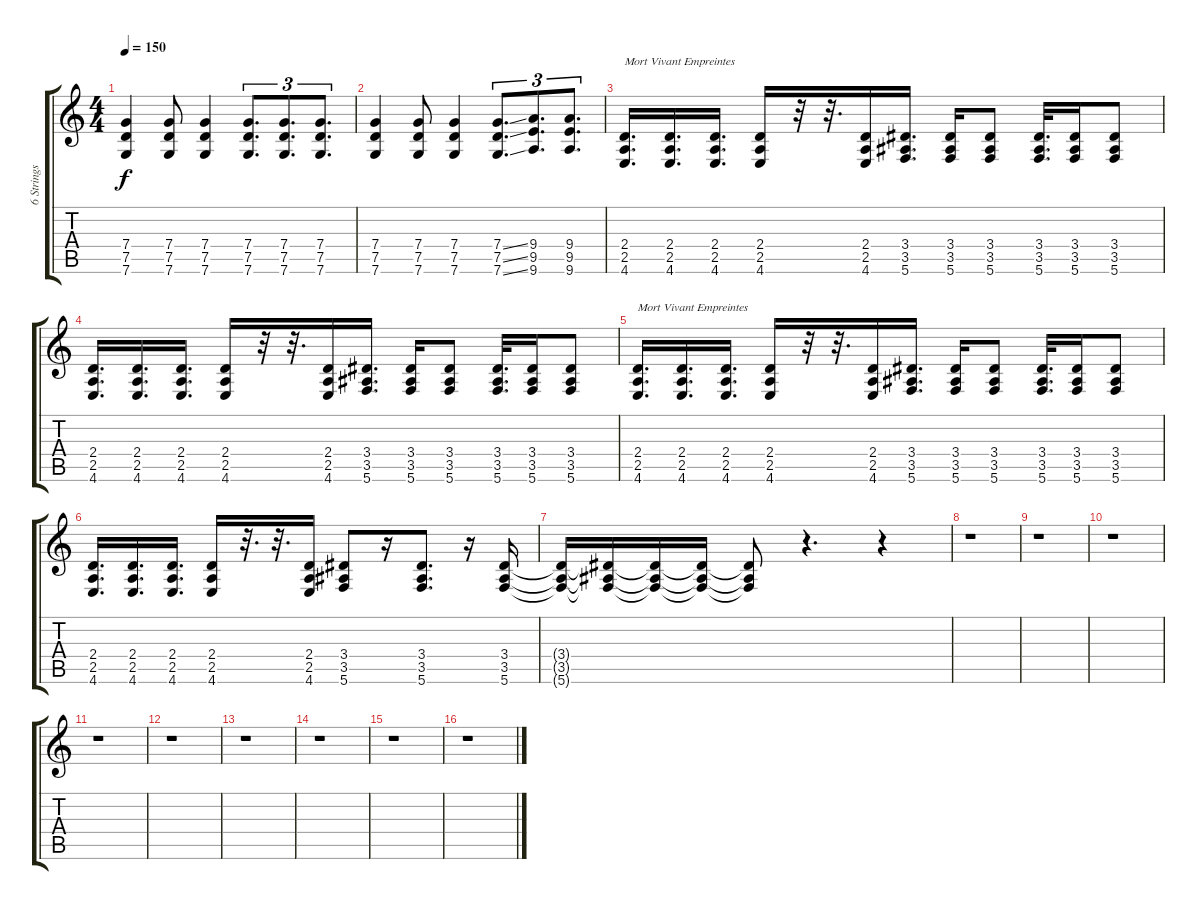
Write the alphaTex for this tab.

\track ("6 Strings Guitar Dropped C Tuning" "6 Strings ") {instrument distortionguitar}
\staff {score tabs}
\tuning (D4 A3 F3 C3 G2 C2) {hide}
\ts (4 4)
\tempo 150
\clef g2
\ks c
(7.4 7.5 7.6).4{dy f} (7.4 7.5 7.6).8 (7.4 7.5 7.6).4 (7.4 7.5 7.6).8{d tu (3 2)} (7.4 7.5 7.6).8{d tu (3 2)} (7.4 7.5 7.6).8{d tu (3 2)} |
(7.4 7.5 7.6).4 (7.4 7.5 7.6).8 (7.4 7.5 7.6).4 (7.4{ss} 7.5{ss} 7.6{ss}).8{d tu (3 2)} (9.4 9.5 9.6).8{d tu (3 2)} (9.4 9.5 9.6).8{d tu (3 2)} |
(2.4 2.5 4.6).16{d txt "Mort Vivant Empreintes"} (2.4 2.5 4.6).16{d} (2.4 2.5 4.6).16{d} (2.4 2.5 4.6).16 r.32 r.32{d} (2.4 2.5 4.6).16 (3.4 3.5 5.6).16{d} (3.4 3.5 5.6).16 (3.4 3.5 5.6).8 (3.4 3.5 5.6).32{d} (3.4 3.5 5.6).16 (3.4 3.5 5.6).8 |
(2.4 2.5 4.6).16{d} (2.4 2.5 4.6).16{d} (2.4 2.5 4.6).16{d} (2.4 2.5 4.6).16 r.32 r.32{d} (2.4 2.5 4.6).16 (3.4 3.5 5.6).16{d} (3.4 3.5 5.6).16 (3.4 3.5 5.6).8 (3.4 3.5 5.6).32{d} (3.4 3.5 5.6).16 (3.4 3.5 5.6).8 |
(2.4 2.5 4.6).16{d txt "Mort Vivant Empreintes"} (2.4 2.5 4.6).16{d} (2.4 2.5 4.6).16{d} (2.4 2.5 4.6).16 r.32 r.32{d} (2.4 2.5 4.6).16 (3.4 3.5 5.6).16{d} (3.4 3.5 5.6).16 (3.4 3.5 5.6).8 (3.4 3.5 5.6).32{d} (3.4 3.5 5.6).16 (3.4 3.5 5.6).8 |
(2.4 2.5 4.6).16{d} (2.4 2.5 4.6).16{d} (2.4 2.5 4.6).16{d} (2.4 2.5 4.6).16 r.32{d} r.32{d} (2.4 2.5 4.6).16 (3.4 3.5 5.6).8 r.16 (3.4 3.5 5.6).8{d} r.16 (3.4 3.5 5.6).16 |
(3.4{t} 3.5{t} 5.6{t}).16 (3.4{t} 3.5{t} 5.6{t}).16 (3.4{t} 3.5{t} 5.6{t}).16 (3.4{t} 3.5{t} 5.6{t}).16 (3.4{t} 3.5{t} 5.6{t}).8 r.4{d} r.4 |
r.1 |
r.1 |
r.1 |
r.1 |
r.1 |
r.1 |
r.1 |
r.1 |
r.1
